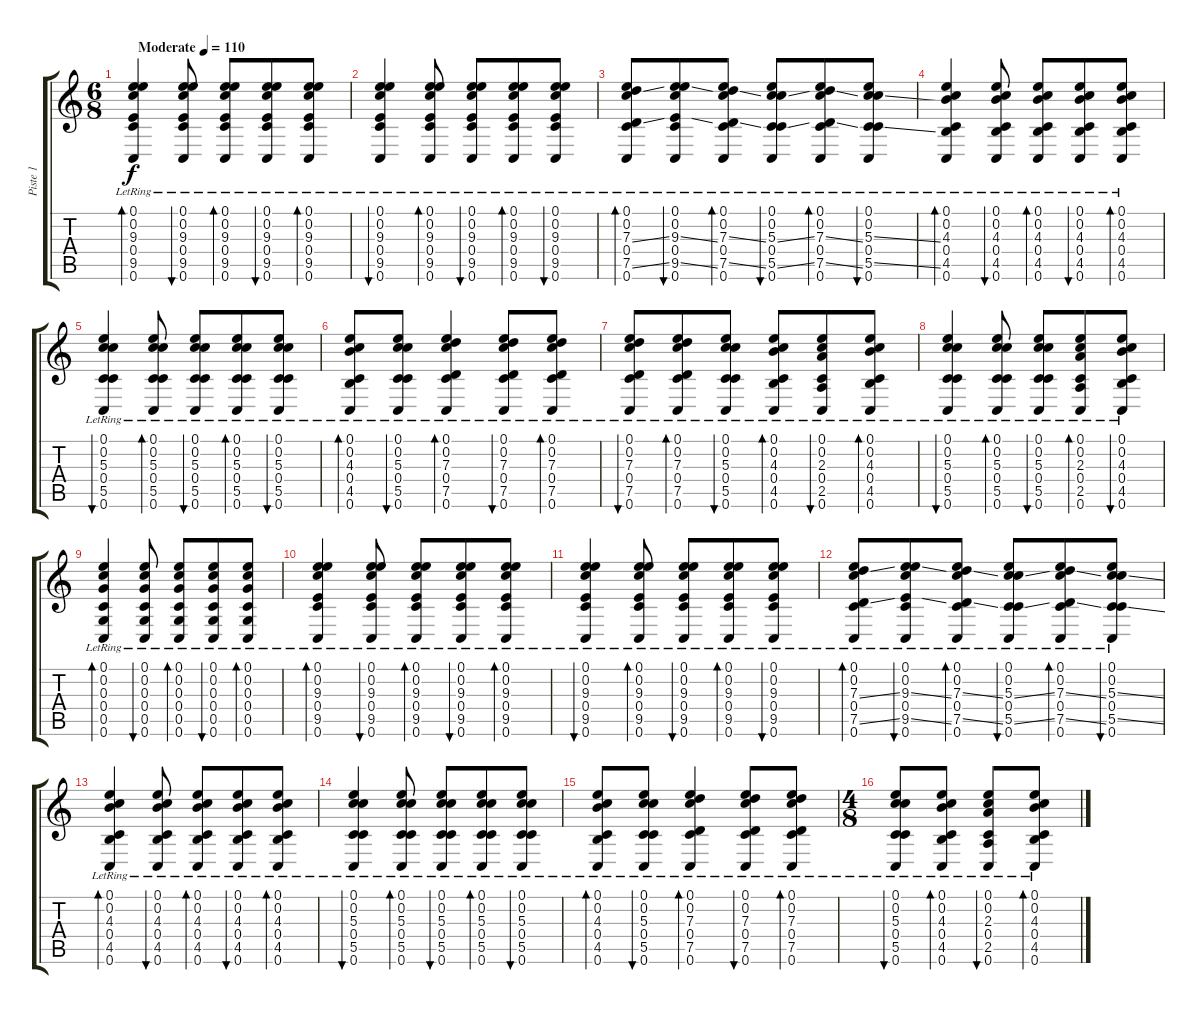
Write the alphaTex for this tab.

\track ("Piste 1" "Piste 1") {instrument acousticguitarsteel}
\staff {score tabs}
\tuning (E4 C4 G3 C3 G2 C2) {hide}
\ts (6 8)
\tempo (110 "Moderate")
\clef g2
\ks c
(0.1{lr} 0.2{lr} 9.3{lr} 0.4{lr} 9.5{lr} 0.6{lr}).4{bd 60 dy f instrument acousticguitarsteel} (0.1{lr} 0.2{lr} 9.3{lr} 0.4{lr} 9.5{lr} 0.6{lr}).8{bu 60} (0.1{lr} 0.2{lr} 9.3{lr} 0.4{lr} 9.5{lr} 0.6{lr}).8{bd 60} (0.1{lr} 0.2{lr} 9.3{lr} 0.4{lr} 9.5{lr} 0.6{lr}).8{bu 60} (0.1{lr} 0.2{lr} 9.3{lr} 0.4{lr} 9.5{lr} 0.6{lr}).8{bd 60} |
(0.1{lr} 0.2{lr} 9.3{lr} 0.4{lr} 9.5{lr} 0.6{lr}).4{bu 60} (0.1{lr} 0.2{lr} 9.3{lr} 0.4{lr} 9.5{lr} 0.6{lr}).8{bd 60} (0.1{lr} 0.2{lr} 9.3{lr} 0.4{lr} 9.5{lr} 0.6{lr}).8{bu 60} (0.1{lr} 0.2{lr} 9.3{lr} 0.4{lr} 9.5{lr} 0.6{lr}).8{bd 60} (0.1{lr} 0.2{lr} 9.3{lr} 0.4{lr} 9.5{lr} 0.6{lr}).8{bu 60} |
(0.1{lr} 0.2{lr} 7.3{ss lr} 0.4{lr} 7.5{ss lr} 0.6{lr}).8{bd 60} (0.1{lr} 0.2{lr} 9.3{ss lr} 0.4{lr} 9.5{ss lr} 0.6{lr}).8{bu 60} (0.1{lr} 0.2{lr} 7.3{ss lr} 0.4{lr} 7.5{ss lr} 0.6{lr}).8{bd 60} (0.1{lr} 0.2{lr} 5.3{ss lr} 0.4{lr} 5.5{ss lr} 0.6{lr}).8{bu 60} (0.1{lr} 0.2{lr} 7.3{ss lr} 0.4{lr} 7.5{ss lr} 0.6{lr}).8{bd 60} (0.1{lr} 0.2{lr} 5.3{ss lr} 0.4{lr} 5.5{ss lr} 0.6{lr}).8{bu 60} |
(0.1{lr} 0.2{lr} 4.3{lr} 0.4{lr} 4.5{lr} 0.6{lr}).4{bd 60} (0.1{lr} 0.2{lr} 4.3{lr} 0.4{lr} 4.5{lr} 0.6{lr}).8{bu 60} (0.1{lr} 0.2{lr} 4.3{lr} 0.4{lr} 4.5{lr} 0.6{lr}).8{bd 60} (0.1{lr} 0.2{lr} 4.3{lr} 0.4{lr} 4.5{lr} 0.6{lr}).8{bu 60} (0.1{lr} 0.2{lr} 4.3{lr} 0.4{lr} 4.5{lr} 0.6{lr}).8{bd 60} |
(0.1{lr} 0.2{lr} 5.3{lr} 0.4{lr} 5.5{lr} 0.6{lr}).4{bu 60} (0.1{lr} 0.2{lr} 5.3{lr} 0.4{lr} 5.5{lr} 0.6{lr}).8{bd 60} (0.1{lr} 0.2{lr} 5.3{lr} 0.4{lr} 5.5{lr} 0.6{lr}).8{bu 60} (0.1{lr} 0.2{lr} 5.3{lr} 0.4{lr} 5.5{lr} 0.6{lr}).8{bd 60} (0.1{lr} 0.2{lr} 5.3{lr} 0.4{lr} 5.5{lr} 0.6{lr}).8{bu 60} |
(0.1{lr} 0.2{lr} 4.3{lr} 0.4{lr} 4.5{lr} 0.6{lr}).8{bd 60} (0.1{lr} 0.2{lr} 5.3{lr} 0.4{lr} 5.5{lr} 0.6{lr}).8{bu 60} (0.1{lr} 0.2{lr} 7.3{lr} 0.4{lr} 7.5{lr} 0.6{lr}).4{bd 60} (0.1{lr} 0.2{lr} 7.3{lr} 0.4{lr} 7.5{lr} 0.6{lr}).8{bu 60} (0.1{lr} 0.2{lr} 7.3{lr} 0.4{lr} 7.5{lr} 0.6{lr}).8{bd 60} |
(0.1{lr} 0.2{lr} 7.3{lr} 0.4{lr} 7.5{lr} 0.6{lr}).8{bu 60} (0.1{lr} 0.2{lr} 7.3{lr} 0.4{lr} 7.5{lr} 0.6{lr}).8{bd 60} (0.1{lr} 0.2{lr} 5.3{lr} 0.4{lr} 5.5{lr} 0.6{lr}).8{bu 60} (0.1{lr} 0.2{lr} 4.3{lr} 0.4{lr} 4.5{lr} 0.6{lr}).8{bd 60} (0.1{lr} 0.2{lr} 2.3{lr} 0.4{lr} 2.5{lr} 0.6{lr}).8{bu 60} (0.1{lr} 0.2{lr} 4.3{lr} 0.4{lr} 4.5{lr} 0.6{lr}).8{bd 60} |
(0.1{lr} 0.2{lr} 5.3{lr} 0.4{lr} 5.5{lr} 0.6{lr}).4{bu 60} (0.1{lr} 0.2{lr} 5.3{lr} 0.4{lr} 5.5{lr} 0.6{lr}).8{bd 60} (0.1{lr} 0.2{lr} 5.3{lr} 0.4{lr} 5.5{lr} 0.6{lr}).8{bu 60} (0.1{lr} 0.2{lr} 2.3{lr} 0.4{lr} 2.5{lr} 0.6{lr}).8{bd 60} (0.1{lr} 0.2{lr} 4.3{lr} 0.4{lr} 4.5{lr} 0.6{lr}).8{bu 60} |
(0.1{lr} 0.2{lr} 0.3{lr} 0.4{lr} 0.5{lr} 0.6{lr}).4{bd 60} (0.1{lr} 0.2{lr} 0.3{lr} 0.4{lr} 0.5{lr} 0.6{lr}).8{bu 60} (0.1{lr} 0.2{lr} 0.3{lr} 0.4{lr} 0.5{lr} 0.6{lr}).8{bd 60} (0.1{lr} 0.2{lr} 0.3{lr} 0.4{lr} 0.5{lr} 0.6{lr}).8{bu 60} (0.1{lr} 0.2{lr} 0.3{lr} 0.4{lr} 0.5{lr} 0.6{lr}).8{bd 60} |
(0.1{lr} 0.2{lr} 9.3{lr} 0.4{lr} 9.5{lr} 0.6{lr}).4{bd 60} (0.1{lr} 0.2{lr} 9.3{lr} 0.4{lr} 9.5{lr} 0.6{lr}).8{bu 60} (0.1{lr} 0.2{lr} 9.3{lr} 0.4{lr} 9.5{lr} 0.6{lr}).8{bd 60} (0.1{lr} 0.2{lr} 9.3{lr} 0.4{lr} 9.5{lr} 0.6{lr}).8{bu 60} (0.1{lr} 0.2{lr} 9.3{lr} 0.4{lr} 9.5{lr} 0.6{lr}).8{bd 60} |
(0.1{lr} 0.2{lr} 9.3{lr} 0.4{lr} 9.5{lr} 0.6{lr}).4{bu 60} (0.1{lr} 0.2{lr} 9.3{lr} 0.4{lr} 9.5{lr} 0.6{lr}).8{bd 60} (0.1{lr} 0.2{lr} 9.3{lr} 0.4{lr} 9.5{lr} 0.6{lr}).8{bu 60} (0.1{lr} 0.2{lr} 9.3{lr} 0.4{lr} 9.5{lr} 0.6{lr}).8{bd 60} (0.1{lr} 0.2{lr} 9.3{lr} 0.4{lr} 9.5{lr} 0.6{lr}).8{bu 60} |
(0.1{lr} 0.2{lr} 7.3{ss lr} 0.4{lr} 7.5{ss lr} 0.6{lr}).8{bd 60} (0.1{lr} 0.2{lr} 9.3{ss lr} 0.4{lr} 9.5{ss lr} 0.6{lr}).8{bu 60} (0.1{lr} 0.2{lr} 7.3{ss lr} 0.4{lr} 7.5{ss lr} 0.6{lr}).8{bd 60} (0.1{lr} 0.2{lr} 5.3{ss lr} 0.4{lr} 5.5{ss lr} 0.6{lr}).8{bu 60} (0.1{lr} 0.2{lr} 7.3{ss lr} 0.4{lr} 7.5{ss lr} 0.6{lr}).8{bd 60} (0.1{lr} 0.2{lr} 5.3{ss lr} 0.4{lr} 5.5{ss lr} 0.6{lr}).8{bu 60} |
(0.1{lr} 0.2{lr} 4.3{lr} 0.4{lr} 4.5{lr} 0.6{lr}).4{bd 60} (0.1{lr} 0.2{lr} 4.3{lr} 0.4{lr} 4.5{lr} 0.6{lr}).8{bu 60} (0.1{lr} 0.2{lr} 4.3{lr} 0.4{lr} 4.5{lr} 0.6{lr}).8{bd 60} (0.1{lr} 0.2{lr} 4.3{lr} 0.4{lr} 4.5{lr} 0.6{lr}).8{bu 60} (0.1{lr} 0.2{lr} 4.3{lr} 0.4{lr} 4.5{lr} 0.6{lr}).8{bd 60} |
(0.1{lr} 0.2{lr} 5.3{lr} 0.4{lr} 5.5{lr} 0.6{lr}).4{bu 60} (0.1{lr} 0.2{lr} 5.3{lr} 0.4{lr} 5.5{lr} 0.6{lr}).8{bd 60} (0.1{lr} 0.2{lr} 5.3{lr} 0.4{lr} 5.5{lr} 0.6{lr}).8{bu 60} (0.1{lr} 0.2{lr} 5.3{lr} 0.4{lr} 5.5{lr} 0.6{lr}).8{bd 60} (0.1{lr} 0.2{lr} 5.3{lr} 0.4{lr} 5.5{lr} 0.6{lr}).8{bu 60} |
(0.1{lr} 0.2{lr} 4.3{lr} 0.4{lr} 4.5{lr} 0.6{lr}).8{bd 60} (0.1{lr} 0.2{lr} 5.3{lr} 0.4{lr} 5.5{lr} 0.6{lr}).8{bu 60} (0.1{lr} 0.2{lr} 7.3{lr} 0.4{lr} 7.5{lr} 0.6{lr}).4{bd 60} (0.1{lr} 0.2{lr} 7.3{lr} 0.4{lr} 7.5{lr} 0.6{lr}).8{bu 60} (0.1{lr} 0.2{lr} 7.3{lr} 0.4{lr} 7.5{lr} 0.6{lr}).8{bd 60} |
\ts (4 8)
(0.1{lr} 0.2{lr} 5.3{lr} 0.4{lr} 5.5{lr} 0.6{lr}).8{bu 60} (0.1{lr} 0.2{lr} 4.3{lr} 0.4{lr} 4.5{lr} 0.6{lr}).8{bd 60} (0.1{lr} 0.2{lr} 2.3{lr} 0.4{lr} 2.5{lr} 0.6{lr}).8{bu 60} (0.1{lr} 0.2{lr} 4.3{lr} 0.4{lr} 4.5{lr} 0.6{lr}).8{bd 60}
